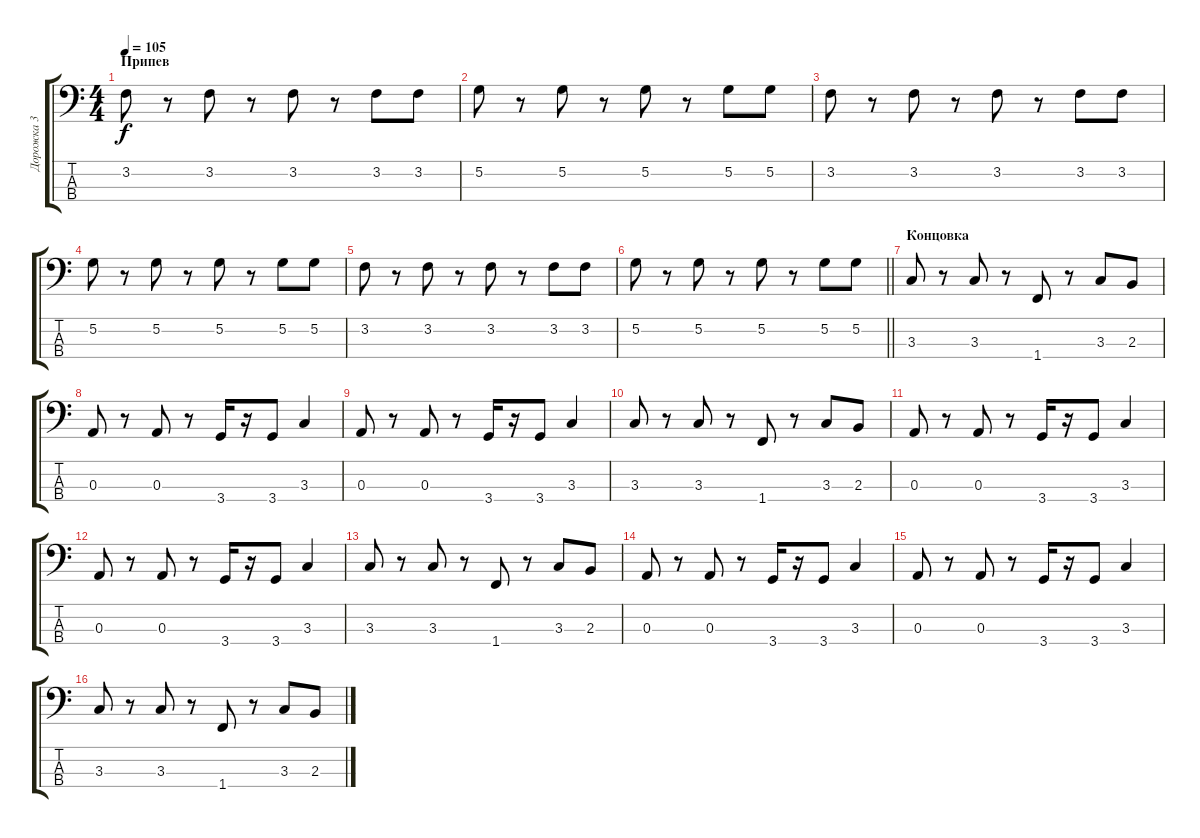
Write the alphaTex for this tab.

\track ("Дорожка 3" "Дорожка 3") {instrument acousticbass}
\staff {score tabs}
\tuning (G2 D2 A1 E1) {hide}
\ts (4 4)
\section ("" "Припев")
\tempo 105
\clef f4
\ks c
3.2.8{dy f} r.8 3.2.8 r.8 3.2.8 r.8 3.2.8 3.2.8 |
5.2.8 r.8 5.2.8 r.8 5.2.8 r.8 5.2.8 5.2.8 |
3.2.8 r.8 3.2.8 r.8 3.2.8 r.8 3.2.8 3.2.8 |
5.2.8 r.8 5.2.8 r.8 5.2.8 r.8 5.2.8 5.2.8 |
3.2.8 r.8 3.2.8 r.8 3.2.8 r.8 3.2.8 3.2.8 |
\barLineRight lightlight
5.2.8 r.8 5.2.8 r.8 5.2.8 r.8 5.2.8 5.2.8 |
\section ("" "Концовка")
3.3.8 r.8 3.3.8 r.8 1.4.8 r.8 3.3.8 2.3.8 |
0.3.8 r.8 0.3.8 r.8 3.4.16 r.16 3.4.8 3.3.4 |
0.3.8 r.8 0.3.8 r.8 3.4.16 r.16 3.4.8 3.3.4 |
3.3.8 r.8 3.3.8 r.8 1.4.8 r.8 3.3.8 2.3.8 |
0.3.8 r.8 0.3.8 r.8 3.4.16 r.16 3.4.8 3.3.4 |
0.3.8 r.8 0.3.8 r.8 3.4.16 r.16 3.4.8 3.3.4 |
3.3.8 r.8 3.3.8 r.8 1.4.8 r.8 3.3.8 2.3.8 |
0.3.8 r.8 0.3.8 r.8 3.4.16 r.16 3.4.8 3.3.4 |
0.3.8 r.8 0.3.8 r.8 3.4.16 r.16 3.4.8 3.3.4 |
3.3.8 r.8 3.3.8 r.8 1.4.8 r.8 3.3.8 2.3.8
